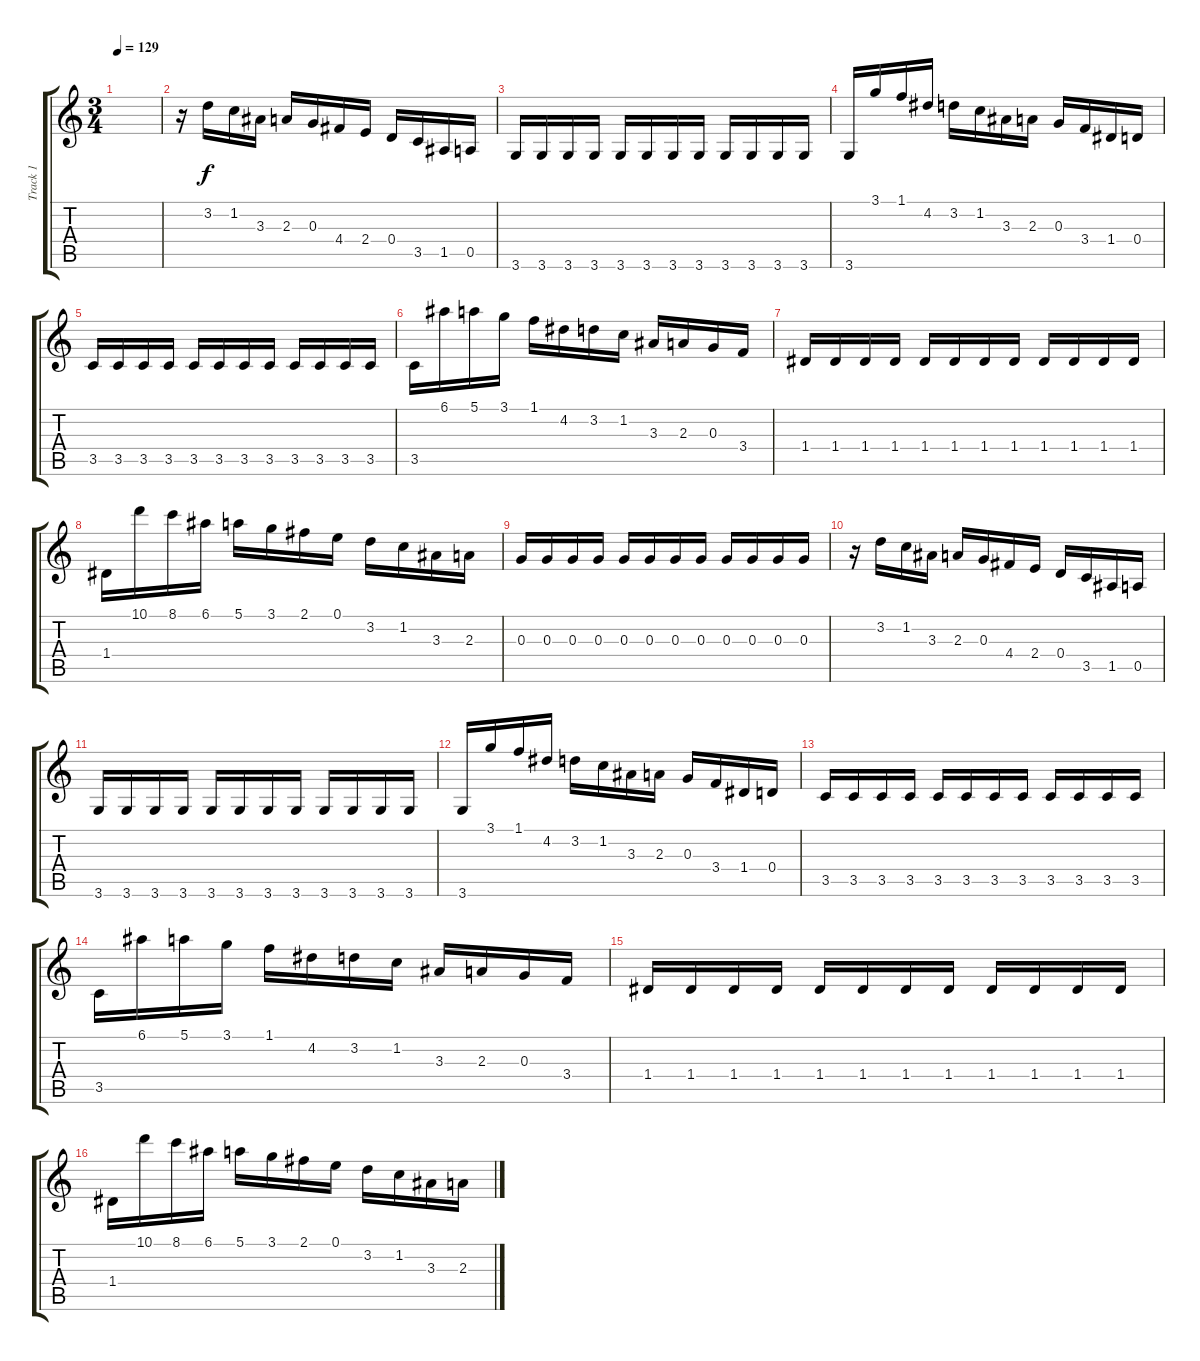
\track ("Track 1" "Track 1") {instrument acousticguitarnylon}
\staff {score tabs}
\tuning (E4 B3 G3 D3 A2 E2) {hide}
\ts (3 4)
\tempo 129
\clef g2
\ks c
|
r.16 3.2.16 1.2.16 3.3.16 2.3.16 0.3.16 4.4.16 2.4.16 0.4.16 3.5.16 1.5.16 0.5.16 |
3.6.16 3.6.16 3.6.16 3.6.16 3.6.16 3.6.16 3.6.16 3.6.16 3.6.16 3.6.16 3.6.16 3.6.16 |
3.6.16 3.1.16 1.1.16 4.2.16 3.2.16 1.2.16 3.3.16 2.3.16 0.3.16 3.4.16 1.4.16 0.4.16 |
3.5.16 3.5.16 3.5.16 3.5.16 3.5.16 3.5.16 3.5.16 3.5.16 3.5.16 3.5.16 3.5.16 3.5.16 |
3.5.16 6.1.16 5.1.16 3.1.16 1.1.16 4.2.16 3.2.16 1.2.16 3.3.16 2.3.16 0.3.16 3.4.16 |
1.4.16 1.4.16 1.4.16 1.4.16 1.4.16 1.4.16 1.4.16 1.4.16 1.4.16 1.4.16 1.4.16 1.4.16 |
1.4.16 10.1.16 8.1.16 6.1.16 5.1.16 3.1.16 2.1.16 0.1.16 3.2.16 1.2.16 3.3.16 2.3.16 |
0.3.16 0.3.16 0.3.16 0.3.16 0.3.16 0.3.16 0.3.16 0.3.16 0.3.16 0.3.16 0.3.16 0.3.16 |
r.16 3.2.16 1.2.16 3.3.16 2.3.16 0.3.16 4.4.16 2.4.16 0.4.16 3.5.16 1.5.16 0.5.16 |
3.6.16 3.6.16 3.6.16 3.6.16 3.6.16 3.6.16 3.6.16 3.6.16 3.6.16 3.6.16 3.6.16 3.6.16 |
3.6.16 3.1.16 1.1.16 4.2.16 3.2.16 1.2.16 3.3.16 2.3.16 0.3.16 3.4.16 1.4.16 0.4.16 |
3.5.16 3.5.16 3.5.16 3.5.16 3.5.16 3.5.16 3.5.16 3.5.16 3.5.16 3.5.16 3.5.16 3.5.16 |
3.5.16 6.1.16 5.1.16 3.1.16 1.1.16 4.2.16 3.2.16 1.2.16 3.3.16 2.3.16 0.3.16 3.4.16 |
1.4.16 1.4.16 1.4.16 1.4.16 1.4.16 1.4.16 1.4.16 1.4.16 1.4.16 1.4.16 1.4.16 1.4.16 |
1.4.16 10.1.16 8.1.16 6.1.16 5.1.16 3.1.16 2.1.16 0.1.16 3.2.16 1.2.16 3.3.16 2.3.16
